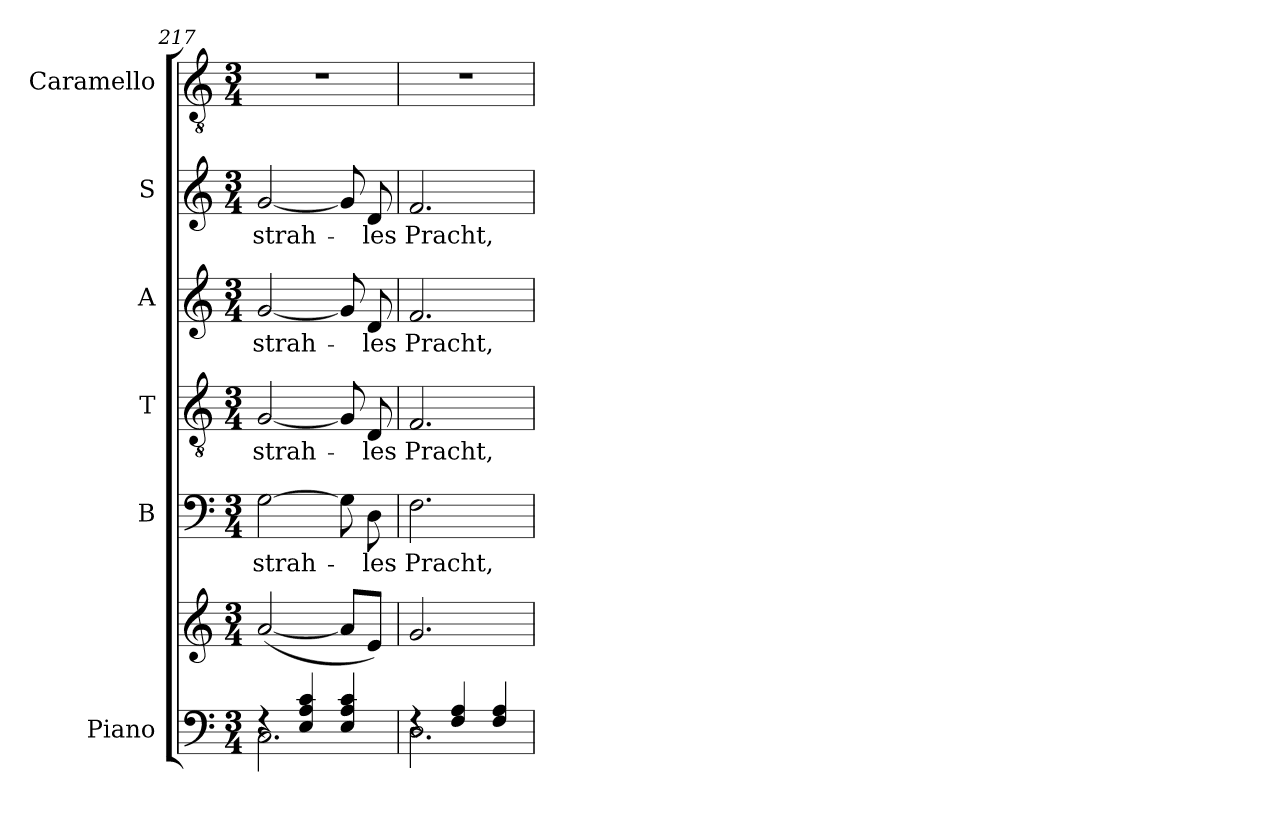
**kern	**kern	**kern	**text	**kern	**text	**kern	**text	**kern	**text	**kern
*part6	*part6	*part5	*part5	*part4	*part4	*part3	*part3	*part2	*part2	*part1
*staff7	*staff6	*staff5	*staff5	*staff4	*staff4	*staff3	*staff3	*staff2	*staff2	*staff1
*I"Piano	*	*I"B	*	*I"T	*	*I"A	*	*I"S	*	*I"Caramello
*I'Pno	*	*I'B	*	*I'T	*	*I'A	*	*I'S	*	*
*clefF4	*clefG2	*clefF4	*	*clefGv2	*	*clefG2	*	*clefG2	*	*clefGv2
*k[]	*k[]	*k[]	*	*k[]	*	*k[]	*	*k[]	*	*k[]
*M3/4	*M3/4	*M3/4	*	*M3/4	*	*M3/4	*	*M3/4	*	*M3/4
=217	=217	=217	=217	=217	=217	=217	=217	=217	=217	=217
*^	*	*	*	*	*	*	*	*	*	*
!	!	!	!	!LO:LY:b	!	!LO:LY:b	!	!LO:LY:b	!	!LO:LY:b	!
4rF	2.C\	(<[2a/	[2G\	-strah-	[2G/	-strah-	[2g/	-strah-	[2g/	-strah-	2.r
4E/ 4A/ 4c/	.	.	.	.	.	.	.	.	.	.	.
4E/ 4A/ 4c/	.	8a/L]	8G\]	.	8G/]	.	8g/]	.	8g/]	.	.
!	!	!	!	!LO:LY:b	!	!LO:LY:b	!	!LO:LY:b	!	!LO:LY:b	!
.	.	8e/J)	8D\	-les	8D/	-les	8d/	-les	8d/	-les	.
=218	=218	=218	=218	=218	=218	=218	=218	=218	=218	=218	=218
!	!	!	!	!LO:LY:b	!	!LO:LY:b	!	!LO:LY:b	!	!LO:LY:b	!
4rF	2.D\	2.g/	2.F\	Pracht,	2.F/	Pracht,	2.f/	Pracht,	2.f/	Pracht,	2.r
4F/ 4A/	.	.	.	.	.	.	.	.	.	.	.
4F/ 4A/	.	.	.	.	.	.	.	.	.	.	.
*v	*v	*	*	*	*	*	*	*	*	*	*
=	=	=	=	=	=	=	=	=	=	=
*-	*-	*-	*-	*-	*-	*-	*-	*-	*-	*-
